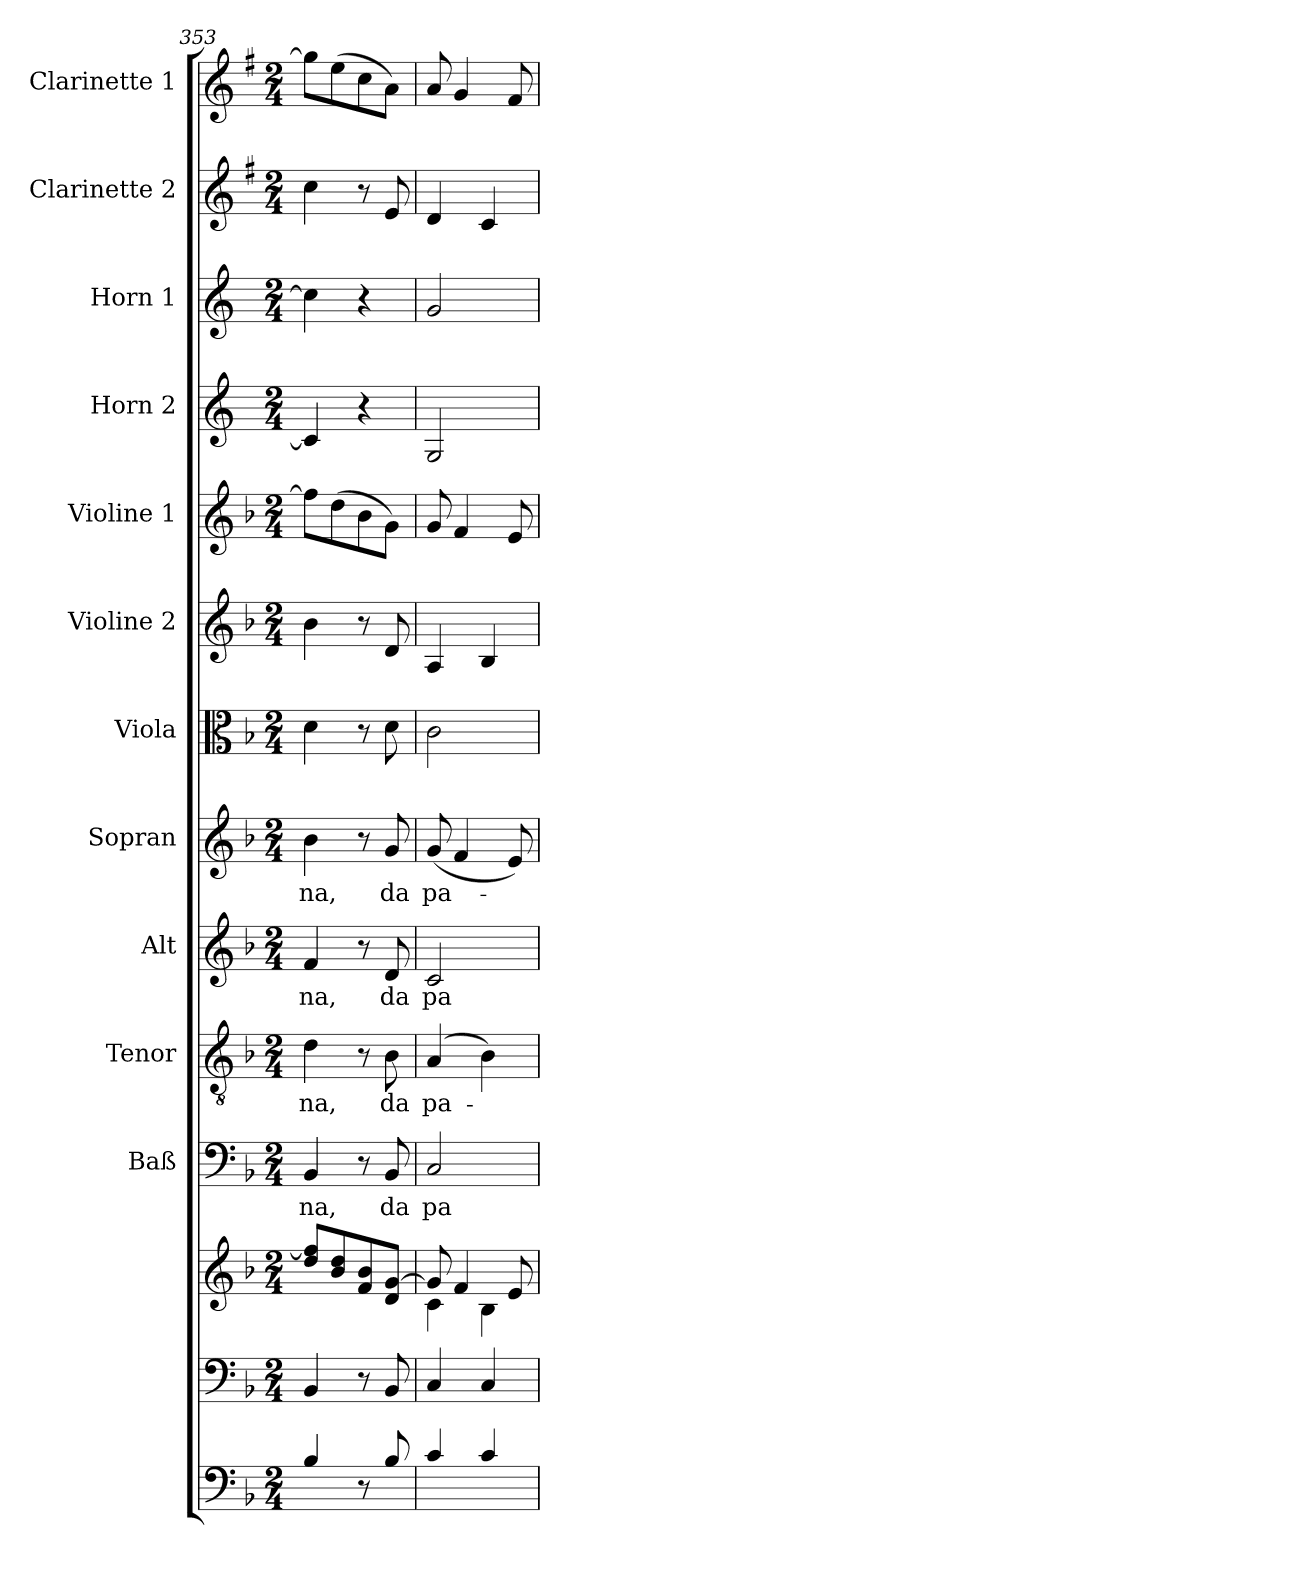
**kern	**kern	**kern	**kern	**text	**kern	**text	**kern	**text	**kern	**text	**kern	**kern	**kern	**kern	**kern	**kern	**kern
*part13	*part12	*part12	*part11	*part11	*part10	*part10	*part9	*part9	*part8	*part8	*part7	*part6	*part5	*part4	*part3	*part2	*part1
*staff14	*staff13	*staff12	*staff11	*staff11	*staff10	*staff10	*staff9	*staff9	*staff8	*staff8	*staff7	*staff6	*staff5	*staff4	*staff3	*staff2	*staff1
*	*	*	*I"Baß	*	*I"Tenor	*	*I"Alt	*	*I"Sopran	*	*I"Viola	*I"Violine 2	*I"Violine 1	*I"Horn 2	*I"Horn 1	*I"Clarinette 2	*I"Clarinette 1
*	*	*	*I'Baß	*	*I'Ten	*	*I'Alt	*	*I'Sop	*	*I'Vla.	*I'Vln. 2	*I'Vln. 1	*I'Hrn. 2	*I'Hrn. 1	*	*
*clefF4	*clefF4	*clefG2	*clefF4	*	*clefGv2	*	*clefG2	*	*clefG2	*	*clefC3	*clefG2	*clefG2	*clefG2	*clefG2	*clefG2	*clefG2
*ITrd7c12	*	*	*	*	*	*	*	*	*	*	*	*	*	*ITrd4c7	*ITrd4c7	*ITrd1c2	*ITrd1c2
*k[b-]	*k[b-]	*k[b-]	*k[b-]	*	*k[b-]	*	*k[b-]	*	*k[b-]	*	*k[b-]	*k[b-]	*k[b-]	*k[b-]	*k[b-]	*k[b-]	*k[b-]
*F:	*F:	*F:	*F:	*	*F:	*	*F:	*	*F:	*	*F:	*F:	*F:	*F:	*F:	*F:	*F:
*M2/4	*M2/4	*M2/4	*M2/4	*	*M2/4	*	*M2/4	*	*M2/4	*	*M2/4	*M2/4	*M2/4	*M2/4	*M2/4	*M2/4	*M2/4
=353	=353	=353	=353	=353	=353	=353	=353	=353	=353	=353	=353	=353	=353	=353	=353	=353	=353
!	!	!	!	!LO:LY:b	!	!LO:LY:b	!	!LO:LY:b	!	!LO:LY:b	!	!	!	!	!	!	!
4BB-/	4BB-/	8dd/ 8ff/]L	4BB-/	-na,	4d\	-na,	4f/	-na,	4b-\	-na,	4d\	4b-\	8ff\L]	4F/]	4f\]	4b-\	8ff\L]
.	.	8b-/ 8dd/	.	.	.	.	.	.	.	.	.	.	(>8dd\	.	.	.	(>8dd\
8r	8r	8f/ 8b-/	8r	.	8r	.	8r	.	8r	.	8r	8r	8b-\	4r	4r	8r	8b-\
!	!	!	!	!LO:LY:b	!	!LO:LY:b	!	!LO:LY:b	!	!LO:LY:b	!	!	!	!	!	!	!
8BB-/	8BB-/	8d/ [8g/J	8BB-/	da	8B-\	da	8d/	da	8g/	da	8d\	8d/	8g\J)	.	.	8d/	8g\J)
!!LO:PB:g=z
=354	=354	=354	=354	=354	=354	=354	=354	=354	=354	=354	=354	=354	=354	=354	=354	=354	=354
*	*	*^	*	*	*	*	*	*	*	*	*	*	*	*	*	*	*
!	!	!	!	!	!LO:LY:b	!	!LO:LY:b	!	!LO:LY:b	!	!LO:LY:b	!	!	!	!	!	!	!
4C/	4C/	8g/]	4c\	2C/	pa-	(4A/	pa-	2c/	pa-	(<8g/	pa-	2c\	4A/	8g/	2C/	2c/	4c/	8g/
.	.	4f/	.	.	.	.	.	.	.	4f/	.	.	.	4f/	.	.	.	4f/
4C/	4C/	.	4B-\	.	.	4B-\)	.	.	.	.	.	.	4B-/	.	.	.	4B-/	.
.	.	8e/	.	.	.	.	.	.	.	8e/)	.	.	.	8e/	.	.	.	8e/
*	*	*v	*v	*	*	*	*	*	*	*	*	*	*	*	*	*	*	*
=	=	=	=	=	=	=	=	=	=	=	=	=	=	=	=	=	=
*-	*-	*-	*-	*-	*-	*-	*-	*-	*-	*-	*-	*-	*-	*-	*-	*-	*-
